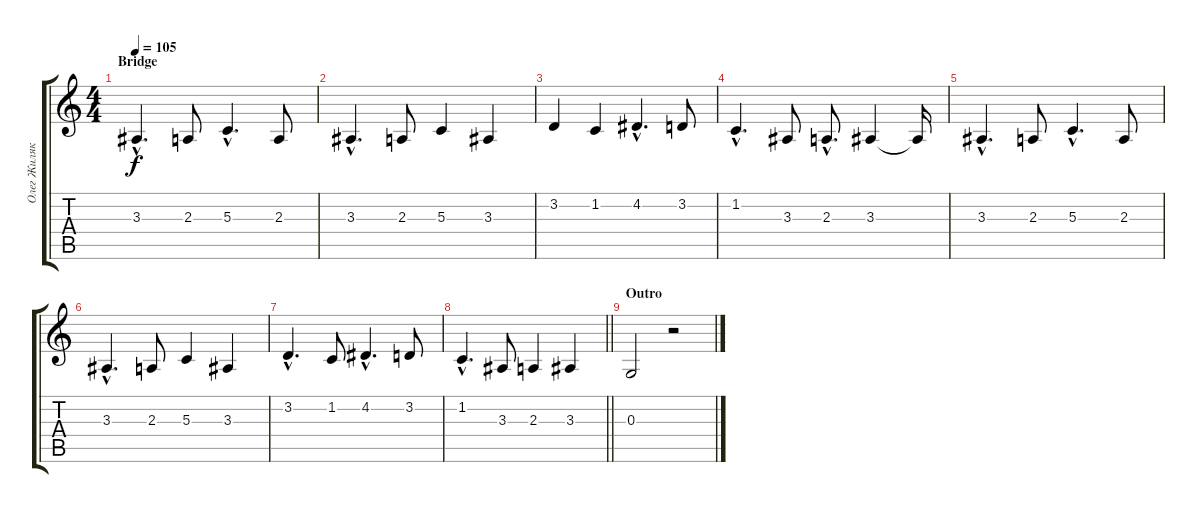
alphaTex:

\track ("Олег Жиляков" "Олег Жиляк") {instrument lead2sawtooth}
\staff {score tabs}
\tuning (E4 B3 G3 D3 A2 E2) {hide}
\ts (4 4)
\section ("" "Bridge")
\tempo 105
\clef g2
\ks c
3.3{hac}.4{d dy f} 2.3.8 5.3{hac}.4{d} 2.3.8 |
3.3{hac}.4{d} 2.3.8 5.3.4 3.3.4 |
3.2.4 1.2.4 4.2{hac}.4{d} 3.2.8 |
1.2{hac}.4{d} 3.3.8 2.3{hac}.8{d} 3.3.4 3.3{t}.16 |
3.3{hac}.4{d} 2.3.8 5.3{hac}.4{d} 2.3.8 |
3.3{hac}.4{d} 2.3.8 5.3.4 3.3.4 |
3.2{hac}.4{d} 1.2.8 4.2{hac}.4{d} 3.2.8 |
\barLineRight lightlight
1.2{hac}.4{d} 3.3.8 2.3.4 3.3.4 |
\section ("" "Outro")
0.3.2 r.2
